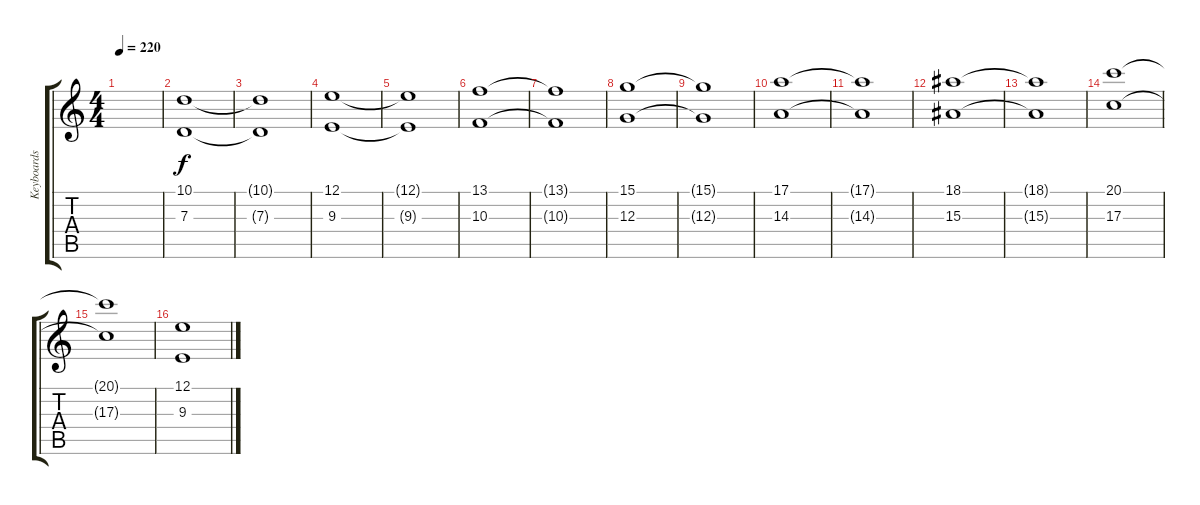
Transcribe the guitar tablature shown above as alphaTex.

\track ("Keyboards" "Keyboards") {instrument pad3polysynth}
\staff {score tabs}
\tuning (E4 B3 G3 D3 A2 D2) {hide}
\ts (4 4)
\tempo 220
\clef g2
\ks c
|
(10.1 7.3).1{instrument lead2sawtooth} |
(10.1{t} 7.3{t}).1 |
(12.1 9.3).1 |
(12.1{t} 9.3{t}).1 |
(13.1 10.3).1 |
(13.1{t} 10.3{t}).1 |
(15.1 12.3).1 |
(15.1{t} 12.3{t}).1 |
(17.1 14.3).1 |
(17.1{t} 14.3{t}).1 |
(18.1 15.3).1 |
(18.1{t} 15.3{t}).1 |
(20.1 17.3).1 |
(20.1{t} 17.3{t}).1 |
(12.1 9.3).1
